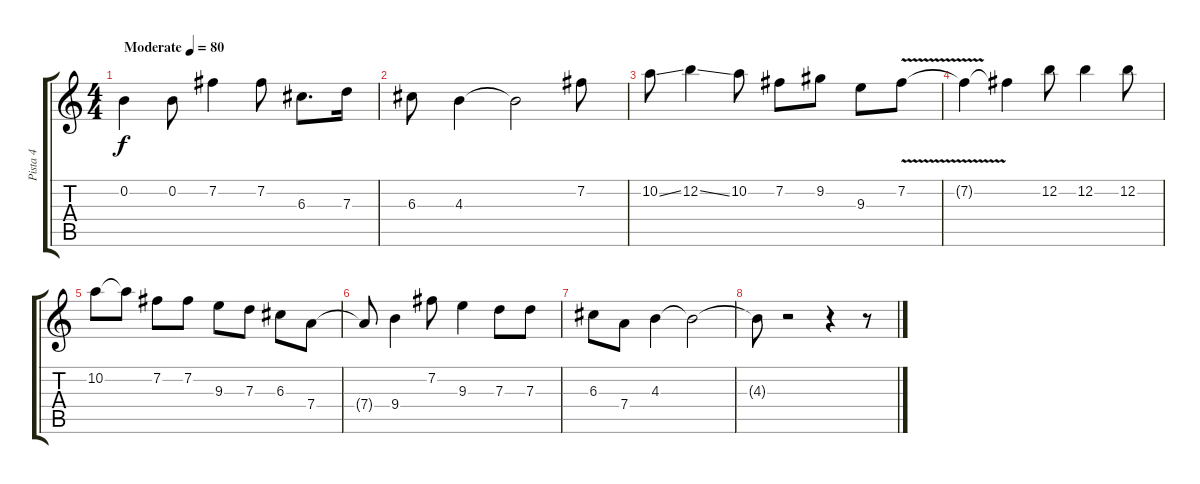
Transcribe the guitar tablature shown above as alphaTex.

\track ("Pista 4" "Pista 4") {instrument acousticguitarsteel}
\staff {score tabs}
\tuning (E4 B3 G3 D3 A2 E2) {hide}
\ts (4 4)
\tempo (80 "Moderate")
\clef g2
\ks c
0.2.4{dy f instrument acousticguitarsteel} 0.2.8 7.2.4 7.2.8 6.3.8{d} 7.3.16 |
6.3.8 4.3.4 4.3{t}.2 7.2.8 |
10.2{ss}.8 12.2{ss}.4 10.2.8 7.2.8 9.2.8 9.3.8 7.2{v}.8 |
7.2{t}.4 7.2{t}.4 12.2.8 12.2.4 12.2.8 |
10.2.8 10.2{t}.8 7.2.8 7.2.8 9.3.8 7.3.8 6.3.8 7.4.8 |
7.4{t}.8 9.4.4 7.2.8 9.3.4 7.3.8 7.3.8 |
6.3.8 7.4.8 4.3.4 4.3{t}.2 |
4.3{t}.8 r.2 r.4 r.8
